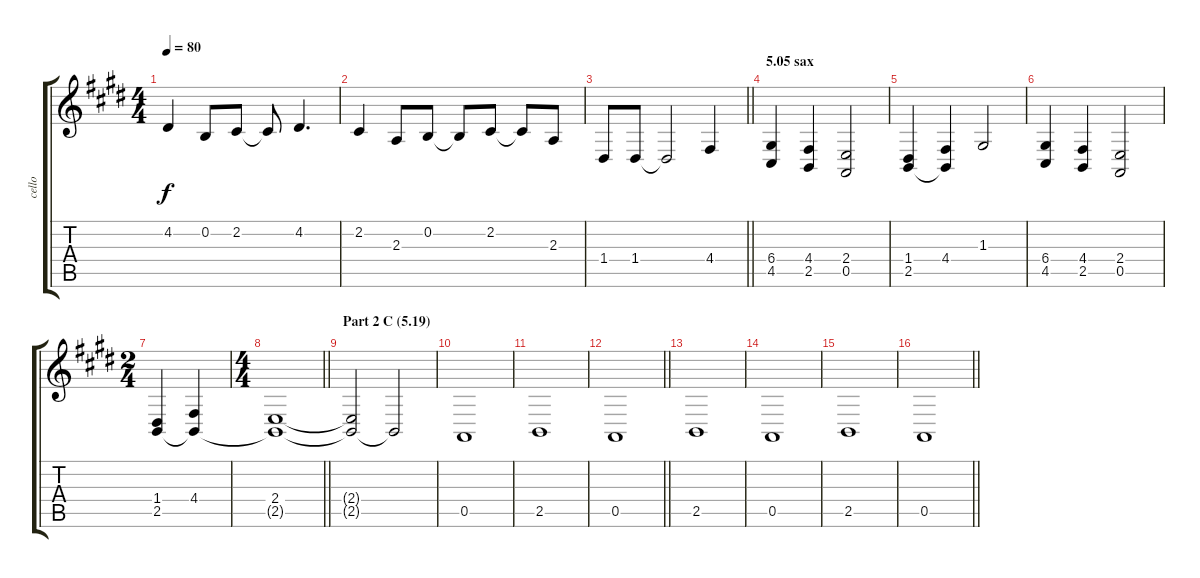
\track ("cello" "cello") {instrument cello}
\staff {score tabs}
\tuning (E4 B3 G3 D3 A2 E2) {hide}
\ts (4 4)
\tempo 80
\clef g2
\ks e
4.2.4{dy f} 0.2.8 2.2.8 2.2{t}.8 4.2.4{d} |
2.2.4 2.3.8 0.2.8 0.2{t}.8 2.2.8 2.2{t}.8 2.3.8 |
\barLineRight lightlight
1.4.8 1.4.8 1.4{t}.2 4.4.4 |
\section ("" "5.05 sax")
(6.4 4.5).4 (4.4 2.5).4 (2.4 0.5).2 |
(1.4 2.5).4 (4.4 2.5{t}).4 1.3.2 |
(6.4 4.5).4 (4.4 2.5).4 (2.4 0.5).2 |
\ts (2 4)
(1.4 2.5).4 (4.4 2.5{t}).4 |
\ts (4 4)
\barLineRight lightlight
(2.4 2.5{t}).1 |
\section ("" "Part 2 C (5.19)")
(2.4{t} 2.5{t}).2 2.5{t}.2 |
0.5.1 |
2.5.1 |
\barLineRight lightlight
0.5.1 |
2.5.1 |
0.5.1 |
2.5.1 |
\barLineRight lightlight
0.5.1
